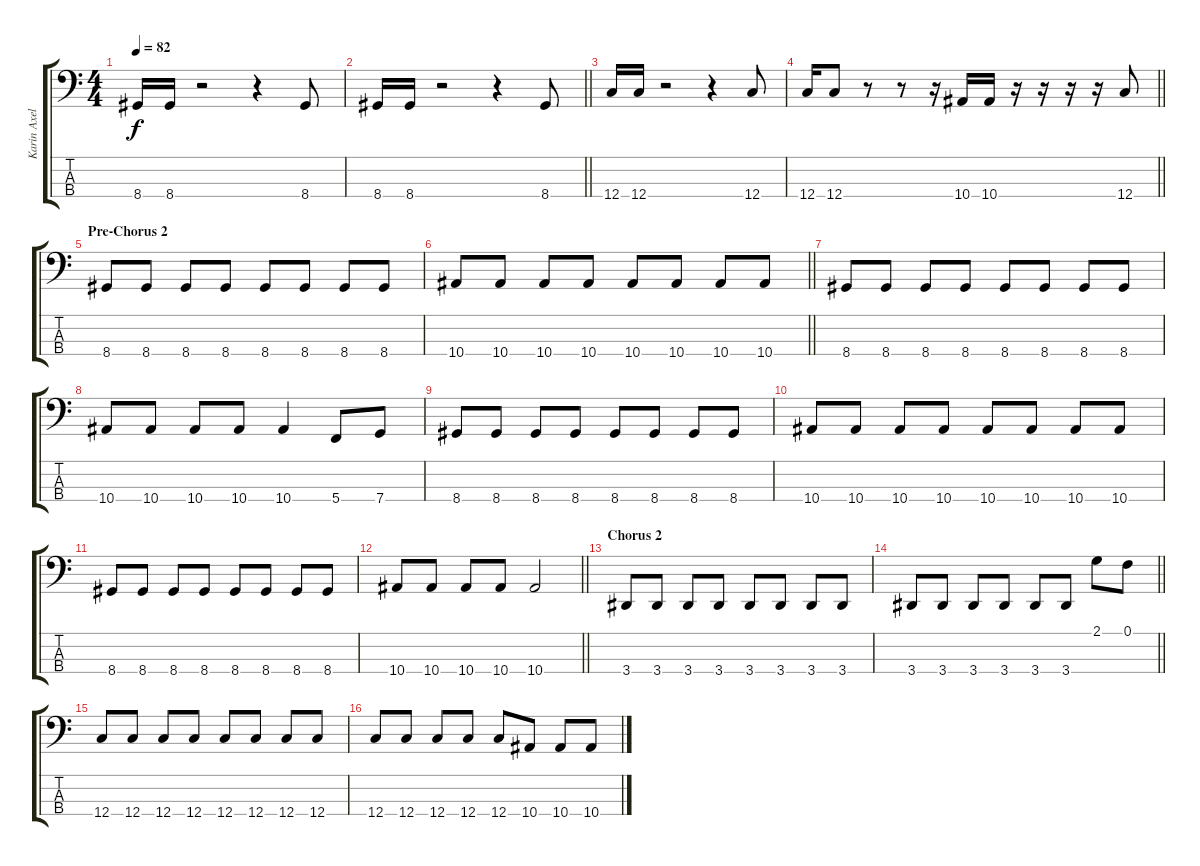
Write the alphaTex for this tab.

\track ("Karin Axelsson" "Karin Axel") {instrument electricbassfinger}
\staff {score tabs}
\tuning (F2 C2 G1 C1) {hide}
\ts (4 4)
\tempo 82
\clef f4
\ks c
8.4.16{dy f} 8.4.16 r.2 r.4 8.4.8 |
\barLineRight lightlight
8.4.16 8.4.16 r.2 r.4 8.4.8 |
12.4.16 12.4.16 r.2 r.4 12.4.8 |
\barLineRight lightlight
12.4.16 12.4.8 r.8 r.8 r.16 10.4.16 10.4.16 r.16 r.16 r.16 r.16 12.4.8 |
\section ("" "Pre-Chorus 2")
8.4.8 8.4.8 8.4.8 8.4.8 8.4.8 8.4.8 8.4.8 8.4.8 |
\barLineRight lightlight
10.4.8 10.4.8 10.4.8 10.4.8 10.4.8 10.4.8 10.4.8 10.4.8 |
8.4.8 8.4.8 8.4.8 8.4.8 8.4.8 8.4.8 8.4.8 8.4.8 |
10.4.8 10.4.8 10.4.8 10.4.8 10.4.4 5.4.8 7.4.8 |
8.4.8 8.4.8 8.4.8 8.4.8 8.4.8 8.4.8 8.4.8 8.4.8 |
10.4.8 10.4.8 10.4.8 10.4.8 10.4.8 10.4.8 10.4.8 10.4.8 |
8.4.8 8.4.8 8.4.8 8.4.8 8.4.8 8.4.8 8.4.8 8.4.8 |
\barLineRight lightlight
10.4.8 10.4.8 10.4.8 10.4.8 10.4.2 |
\section ("" "Chorus 2")
3.4.8 3.4.8 3.4.8 3.4.8 3.4.8 3.4.8 3.4.8 3.4.8 |
\barLineRight lightlight
3.4.8 3.4.8 3.4.8 3.4.8 3.4.8 3.4.8 2.1.8 0.1.8 |
12.4.8 12.4.8 12.4.8 12.4.8 12.4.8 12.4.8 12.4.8 12.4.8 |
12.4.8 12.4.8 12.4.8 12.4.8 12.4.8 10.4.8 10.4.8 10.4.8
